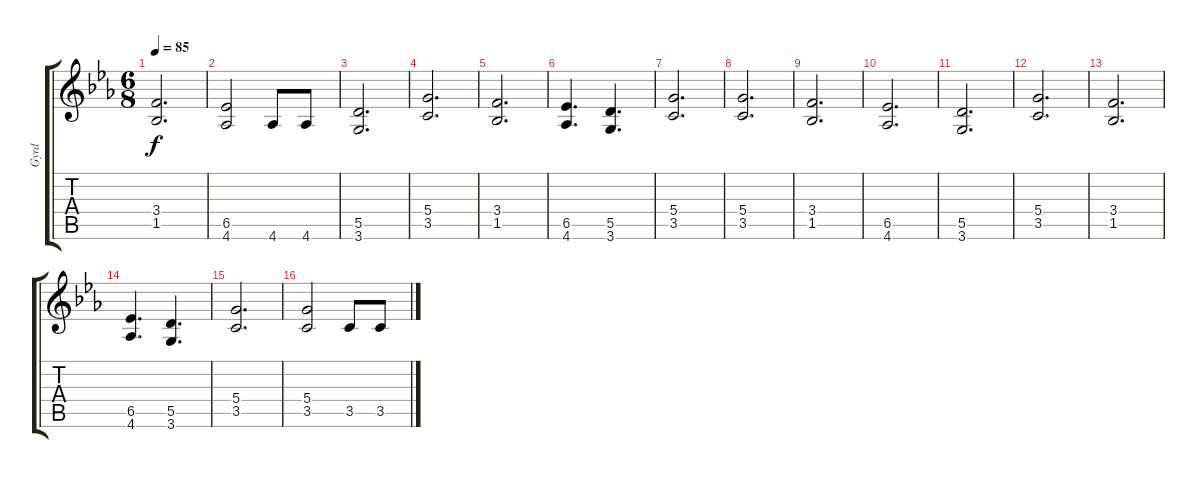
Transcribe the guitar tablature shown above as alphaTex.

\track ("Gyrd" "Gyrd") {instrument distortionguitar}
\staff {score tabs}
\tuning (E4 B3 G3 D3 A2 E2) {hide}
\ts (6 8)
\tempo 85
\clef g2
\ks cminor
(3.4 1.5).2{d dy f} |
(6.5 4.6).2 4.6.8 4.6.8 |
(5.5 3.6).2{d} |
(5.4 3.5).2{d} |
(3.4 1.5).2{d} |
(6.5 4.6).4{d} (5.5 3.6).4{d} |
(5.4 3.5).2{d} |
(5.4 3.5).2{d} |
(3.4 1.5).2{d} |
(6.5 4.6).2{d} |
(5.5 3.6).2{d} |
(5.4 3.5).2{d} |
(3.4 1.5).2{d} |
(6.5 4.6).4{d} (5.5 3.6).4{d} |
(5.4 3.5).2{d} |
(5.4 3.5).2 3.5.8 3.5.8
